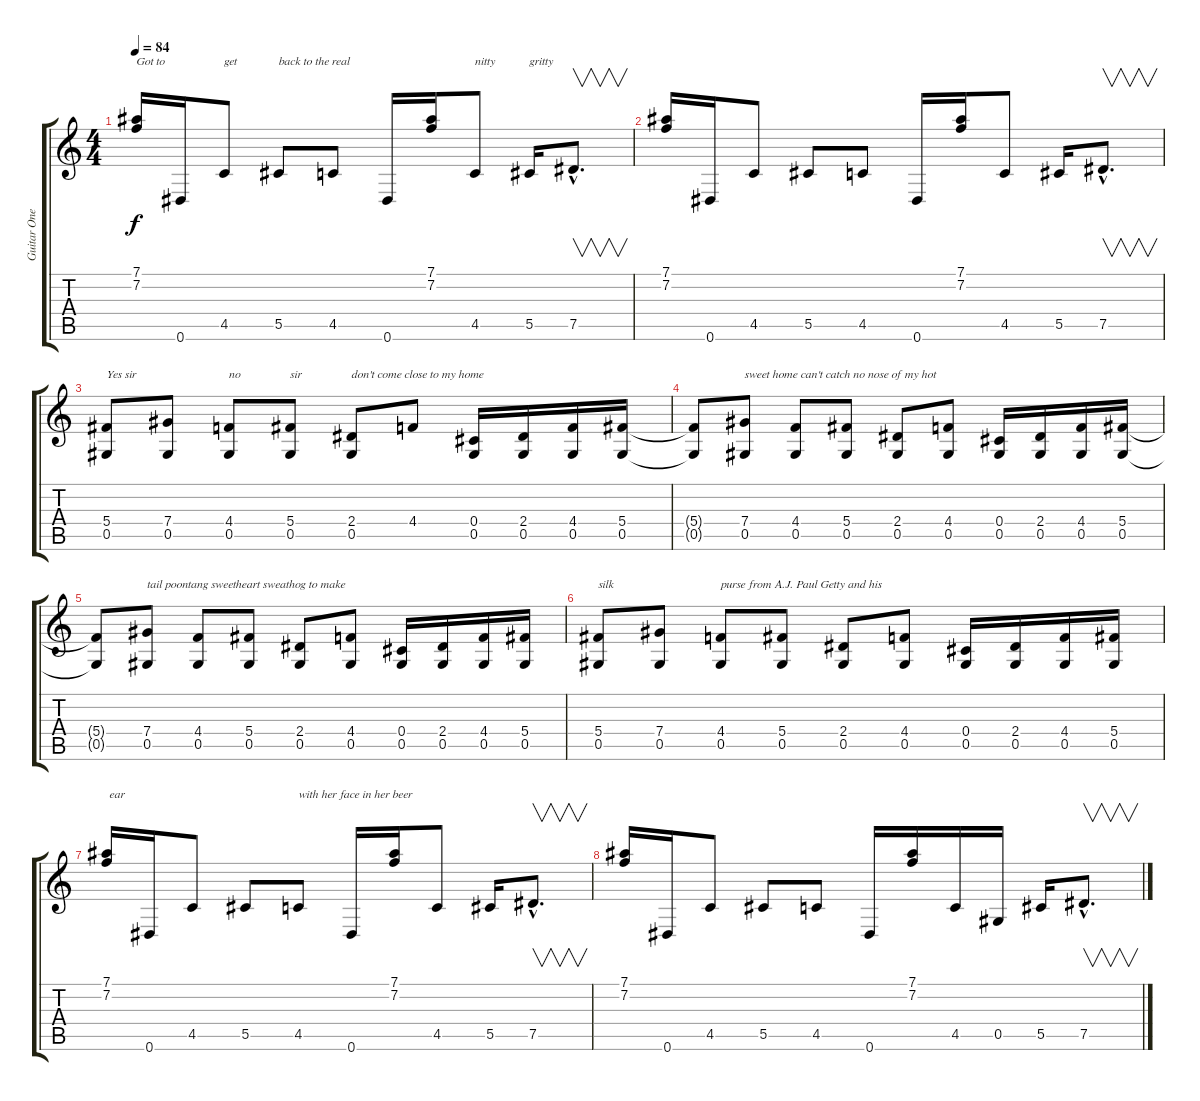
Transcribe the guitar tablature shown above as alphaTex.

\track ("Guitar One" "Guitar One") {instrument distortionguitar}
\staff {score tabs}
\tuning (Eb4 Bb3 Gb3 Db3 Ab2 Eb2) {hide}
\ts (4 4)
\tempo 84
\clef g2
\ks c
(7.1 7.2).16{txt "Got to" dy f} 0.6.16 4.5.8{txt "get"} 5.5.8{txt "back to the real"} 4.5.8 0.6.16 (7.1 7.2).16 4.5.8{txt "nitty"} 5.5.16{txt "gritty"} 7.5{hac}.8{v d} |
(7.1 7.2).16 0.6.16 4.5.8 5.5.8 4.5.8 0.6.16 (7.1 7.2).16 4.5.8 5.5.16 7.5{hac}.8{v d} |
(5.4 0.5).8{txt "Yes sir"} (7.4 0.5).8 (4.4 0.5).8{txt "no"} (5.4 0.5).8{txt "sir"} (2.4 0.5).8{txt "don't come close to my home"} 4.4.8 (0.4 0.5).16 (2.4 0.5).16 (4.4 0.5).16 (5.4 0.5).16 |
(5.4{t} 0.5{t}).8 (7.4 0.5).8{txt "sweet home can't catch no nose of my hot"} (4.4 0.5).8 (5.4 0.5).8 (2.4 0.5).8 (4.4 0.5).8 (0.4 0.5).16 (2.4 0.5).16 (4.4 0.5).16 (5.4 0.5).16 |
(5.4{t} 0.5{t}).8 (7.4 0.5).8{txt "tail poontang sweetheart sweathog to make"} (4.4 0.5).8 (5.4 0.5).8 (2.4 0.5).8 (4.4 0.5).8 (0.4 0.5).16 (2.4 0.5).16 (4.4 0.5).16 (5.4 0.5).16 |
(5.4 0.5).8{txt "silk"} (7.4 0.5).8 (4.4 0.5).8{txt "purse from A.J. Paul Getty and his"} (5.4 0.5).8 (2.4 0.5).8 (4.4 0.5).8 (0.4 0.5).16 (2.4 0.5).16 (4.4 0.5).16 (5.4 0.5).16 |
(7.1 7.2).16{txt " ear"} 0.6.16 4.5.8 5.5.8 4.5.8{txt "with her face in her beer"} 0.6.16 (7.1 7.2).16 4.5.8 5.5.16 7.5{hac}.8{v d} |
(7.1 7.2).16 0.6.16 4.5.8 5.5.8 4.5.8 0.6.16 (7.1 7.2).16 4.5.16 0.5.16 5.5.16 7.5{hac}.8{v d}
